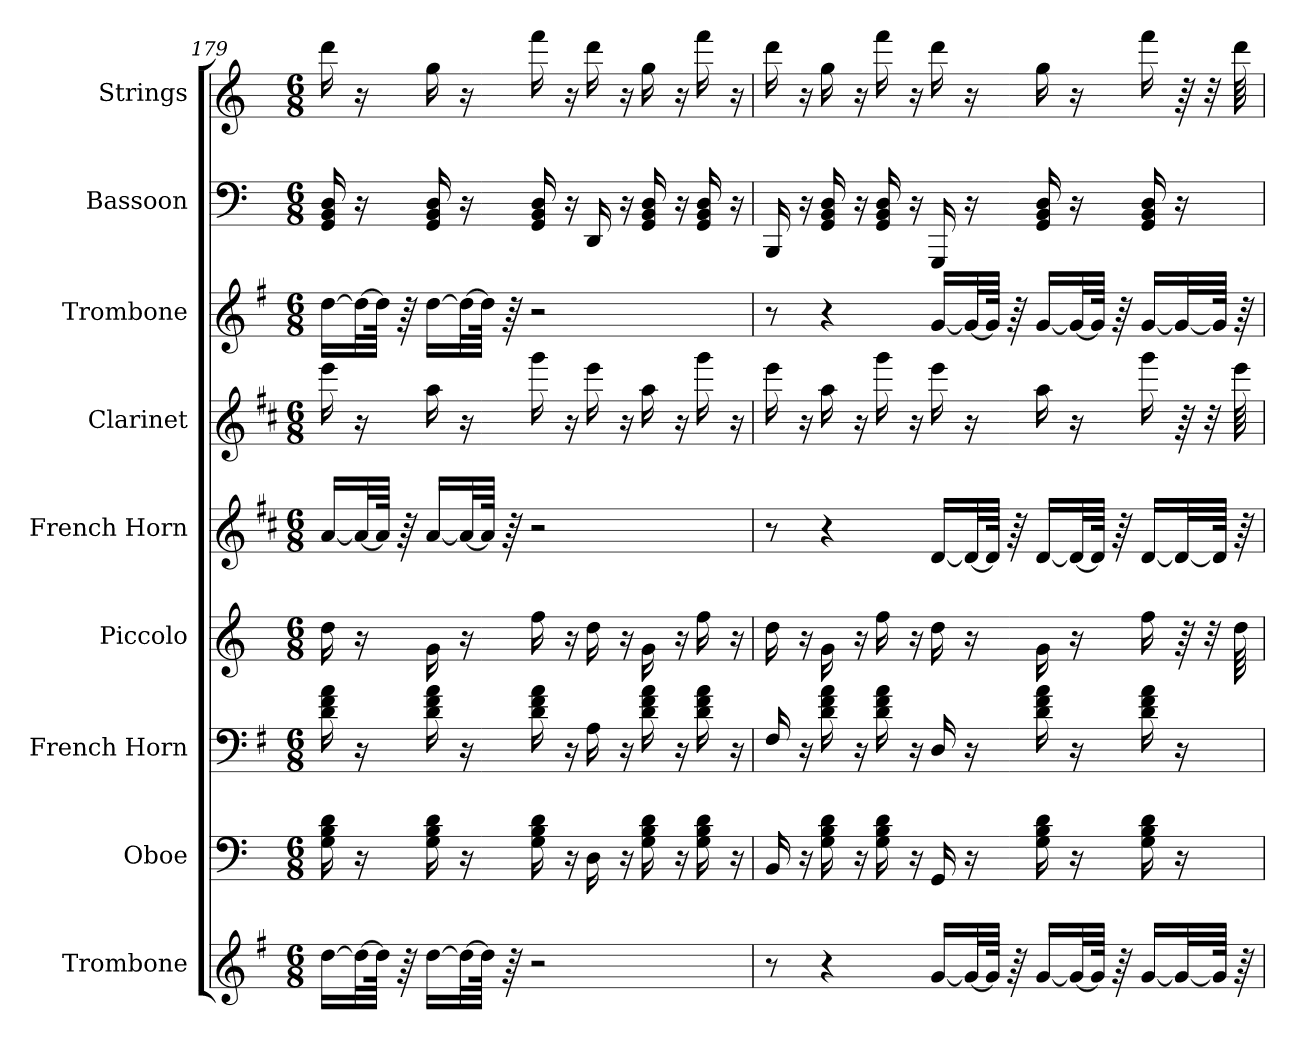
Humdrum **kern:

**kern	**kern	**kern	**kern	**kern	**kern	**kern	**kern	**kern
*part9	*part8	*part7	*part6	*part5	*part4	*part3	*part2	*part1
*staff9	*staff8	*staff7	*staff6	*staff5	*staff4	*staff3	*staff2	*staff1
*I"Trombone	*I"Oboe	*I"French Horn	*I"Piccolo	*I"French Horn	*I"Clarinet	*I"Trombone	*I"Bassoon	*I"Strings
*I'Trb	*I'Ob	*I'Hn	*I'Picc	*I'Hn	*I'Cl	*I'Trb	*I'Bsn	*I'Str
*clefG2	*clefF4	*clefF4	*clefG2	*clefG2	*clefG2	*clefG2	*clefF4	*clefG2
*	*	*ITrd4c7	*ITrd-7c-12	*ITrd4c7	*ITrd1c2	*	*	*
*k[f#]	*k[]	*k[]	*k[]	*k[f#]	*k[]	*k[f#]	*k[]	*k[]
*M6/8	*M6/8	*M6/8	*M6/8	*M6/8	*M6/8	*M6/8	*M6/8	*M6/8
=179	=179	=179	=179	=179	=179	=179	=179	=179
[16dd\LL	16G\ 16B\ 16d\	16G\ 16B\ 16d\	16ddd\	[16d/LL	16ddd\	[16dd\LL	16GG/ 16BB/ 16D/	16ddd\
32dd\L_	16r	16r	16r	32d/L_	16r	32dd\L_	16r	16r
64dd\JJJk]	.	.	.	64d/JJJk]	.	64dd\JJJk]	.	.
64r	.	.	.	64r	.	64r	.	.
[16dd\LL	16G\ 16B\ 16d\	16G\ 16B\ 16d\	16gg\	[16d/LL	16gg\	[16dd\LL	16GG/ 16BB/ 16D/	16gg\
32dd\L_	16r	16r	16r	32d/L_	16r	32dd\L_	16r	16r
64dd\JJJk]	.	.	.	64d/JJJk]	.	64dd\JJJk]	.	.
64r	.	.	.	64r	.	64r	.	.
2r	16G\ 16B\ 16d\	16G\ 16B\ 16d\	16fff\	2r	16fff\	2r	16GG/ 16BB/ 16D/	16fff\
.	16r	16r	16r	.	16r	.	16r	16r
.	16D\	16D\	16ddd\	.	16ddd\	.	16DD/	16ddd\
.	16r	16r	16r	.	16r	.	16r	16r
.	16G\ 16B\ 16d\	16G\ 16B\ 16d\	16gg\	.	16gg\	.	16GG/ 16BB/ 16D/	16gg\
.	16r	16r	16r	.	16r	.	16r	16r
.	16G\ 16B\ 16d\	16G\ 16B\ 16d\	16fff\	.	16fff\	.	16GG/ 16BB/ 16D/	16fff\
.	16r	16r	16r	.	16r	.	16r	16r
!!LO:PB:g=z
=180	=180	=180	=180	=180	=180	=180	=180	=180
8r	16BB/	16BB/	16ddd\	8r	16ddd\	8r	16BBB/	16ddd\
.	16r	16r	16r	.	16r	.	16r	16r
4r	16G\ 16B\ 16d\	16G\ 16B\ 16d\	16gg\	4r	16gg\	4r	16GG/ 16BB/ 16D/	16gg\
.	16r	16r	16r	.	16r	.	16r	16r
.	16G\ 16B\ 16d\	16G\ 16B\ 16d\	16fff\	.	16fff\	.	16GG/ 16BB/ 16D/	16fff\
.	16r	16r	16r	.	16r	.	16r	16r
[16g/LL	16GG/	16GG/	16ddd\	[16G/LL	16ddd\	[16g/LL	16GGG/	16ddd\
32g/L_	16r	16r	16r	32G/L_	16r	32g/L_	16r	16r
64g/JJJk]	.	.	.	64G/JJJk]	.	64g/JJJk]	.	.
64r	.	.	.	64r	.	64r	.	.
[16g/LL	16G\ 16B\ 16d\	16G\ 16B\ 16d\	16gg\	[16G/LL	16gg\	[16g/LL	16GG/ 16BB/ 16D/	16gg\
32g/L_	16r	16r	16r	32G/L_	16r	32g/L_	16r	16r
64g/JJJk]	.	.	.	64G/JJJk]	.	64g/JJJk]	.	.
64r	.	.	.	64r	.	64r	.	.
[16g/LL	16G\ 16B\ 16d\	16G\ 16B\ 16d\	16fff\	[16G/LL	16fff\	[16g/LL	16GG/ 16BB/ 16D/	16fff\
32g/L_	16r	16r	64r	32G/L_	64r	32g/L_	16r	64r
.	.	.	32r	.	32r	.	.	32r
64g/JJJk]	.	.	.	64G/JJJk]	.	64g/JJJk]	.	.
64r	.	.	64ddd\	64r	64ddd\	64r	.	64ddd\
=	=	=	=	=	=	=	=	=
*-	*-	*-	*-	*-	*-	*-	*-	*-
